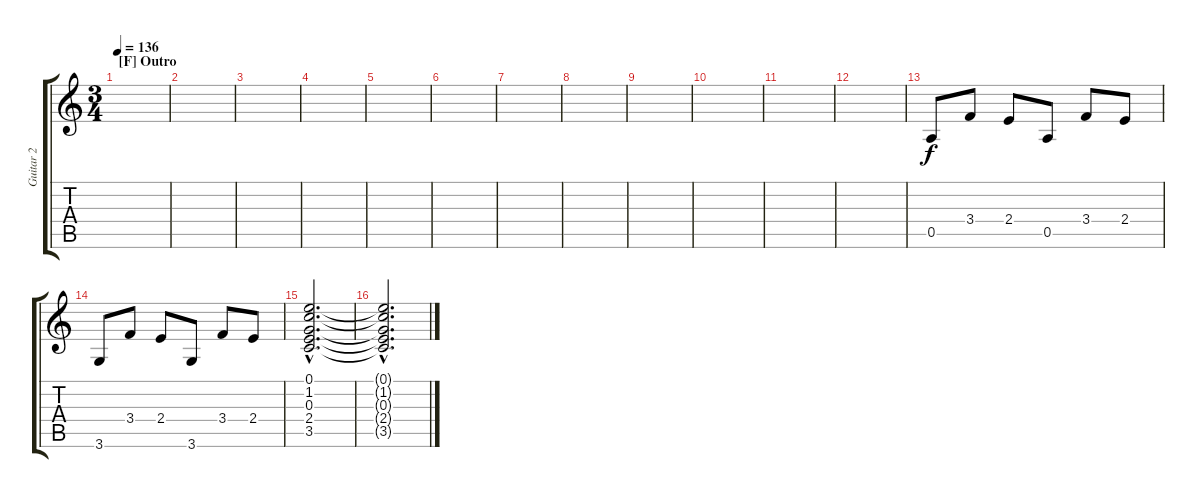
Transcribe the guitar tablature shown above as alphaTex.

\track ("Guitar 2" "Guitar 2") {instrument acousticguitarnylon}
\staff {score tabs}
\tuning (E4 B3 G3 D3 A2 E2) {hide}
\ts (3 4)
\section ("" "[F] Outro")
\tempo 136
\clef g2
\ks aminor
|
|
|
|
|
|
|
|
|
|
|
|
0.5.8 3.4.8 2.4.8 0.5.8 3.4.8 2.4.8 |
3.6.8 3.4.8 2.4.8 3.6.8 3.4.8 2.4.8 |
(0.1{hac} 1.2{hac} 0.3{hac} 2.4{hac} 3.5{hac}).2{d} |
(0.1{hac t} 1.2{hac t} 0.3{hac t} 2.4{hac t} 3.5{hac t}).2{d}
